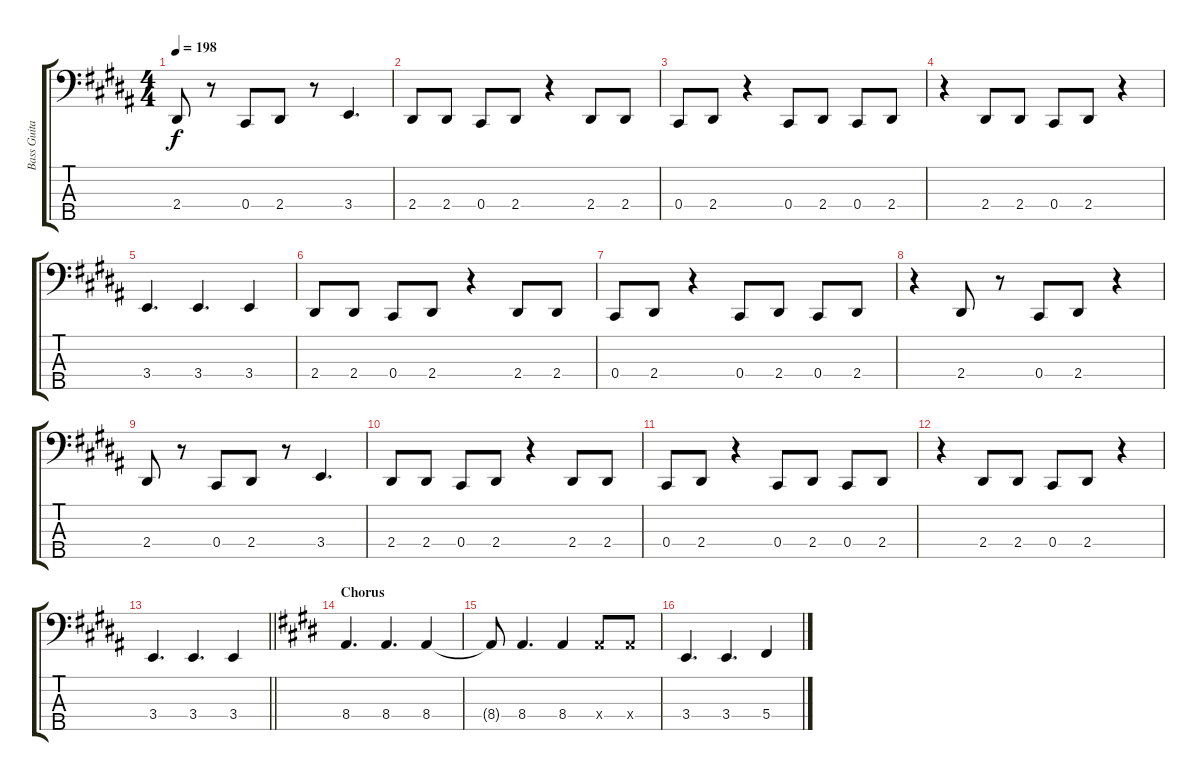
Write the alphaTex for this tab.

\track ("Bass Guitar" "Bass Guita") {instrument electricbassfinger}
\staff {score tabs}
\tuning (Gb2 Db2 Ab1 Db1 Ab0) {hide}
\ts (4 4)
\tempo 198
\clef f4
\ks b
2.4.8{dy f} r.8 0.4.8 2.4.8 r.8 3.4.4{d} |
2.4.8 2.4.8 0.4.8 2.4.8 r.4 2.4.8 2.4.8 |
0.4.8 2.4.8 r.4 0.4.8 2.4.8 0.4.8 2.4.8 |
r.4 2.4.8 2.4.8 0.4.8 2.4.8 r.4 |
3.4.4{d} 3.4.4{d} 3.4.4 |
2.4.8 2.4.8 0.4.8 2.4.8 r.4 2.4.8 2.4.8 |
0.4.8 2.4.8 r.4 0.4.8 2.4.8 0.4.8 2.4.8 |
r.4 2.4.8 r.8 0.4.8 2.4.8 r.4 |
2.4.8 r.8 0.4.8 2.4.8 r.8 3.4.4{d} |
2.4.8 2.4.8 0.4.8 2.4.8 r.4 2.4.8 2.4.8 |
0.4.8 2.4.8 r.4 0.4.8 2.4.8 0.4.8 2.4.8 |
r.4 2.4.8 2.4.8 0.4.8 2.4.8 r.4 |
\barLineRight lightlight
3.4.4{d} 3.4.4{d} 3.4.4 |
\section ("" "Chorus")
\ks e
8.4.4{d} 8.4.4{d} 8.4.4 |
8.4{t}.8 8.4.4{d} 8.4.4 8.4{x}.8 8.4{x}.8 |
3.4.4{d} 3.4.4{d} 5.4.4
